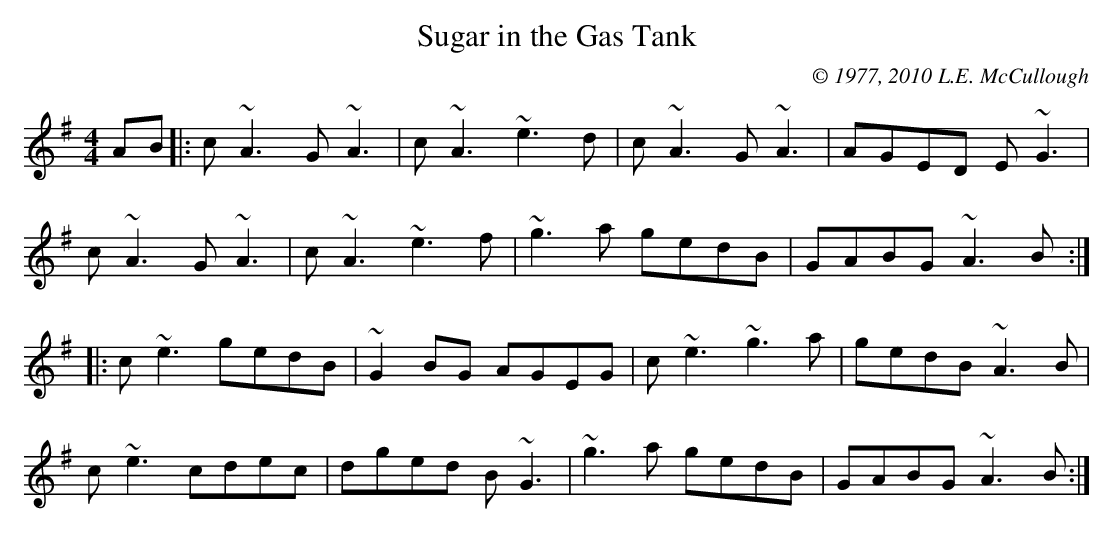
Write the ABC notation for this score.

X:1
T:Sugar in the Gas Tank
C:© 1977, 2010 L.E. McCullough
M:4/4
L:1/8
K:Ador
AB|:c~A3 G~A3|c~A3 ~e3d|c~A3 G~A3|AGED E~G3|
c~A3 G~A3|c~A3 ~e3f|~g3a gedB|GABG ~A3B:|
|:c~e3 gedB|~G2BG AGEG|c~e3 ~g3a|gedB ~A3B|
c~e3 cdec|dged B~G3|~g3a gedB|GABG ~A3B:|
